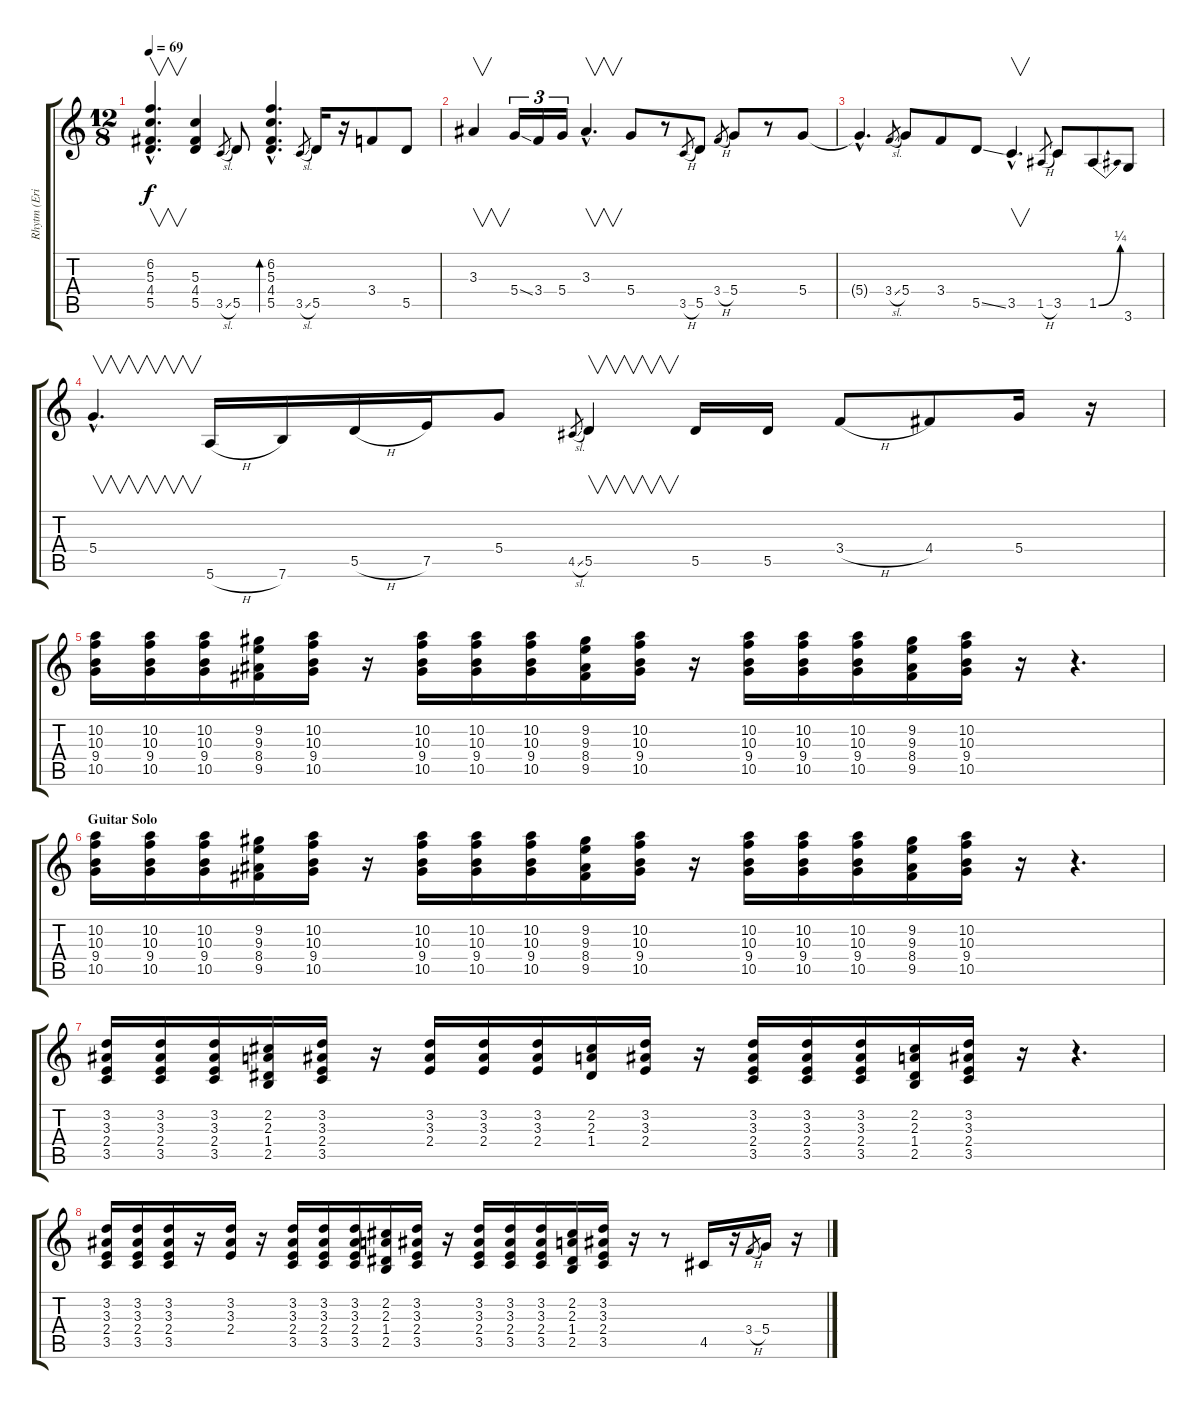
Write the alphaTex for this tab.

\track ("Rhytm (Eric Clapton)" "Rhytm (Eri") {instrument distortionguitar}
\staff {score tabs}
\tuning (E4 B3 G3 D3 A2 E2) {hide}
\ts (12 8)
\tempo 69
\clef g2
\ks c
(6.2{hac} 5.3{hac} 4.4{hac} 5.5{hac}).4{v d dy f} (5.3 4.4 5.5).4 3.5{sl}.8{gr} 5.5.8 (6.2{hac} 5.3{hac} 4.4{hac} 5.5{hac}).4{d bd 60} 3.5{sl}.8{gr} 5.5.16 r.16 3.4.8 5.5.8 |
3.3.4{v} 5.4{ss}.16{tu (3 2)} 3.4.16{tu (3 2)} 5.4.16{tu (3 2)} 3.3{hac}.4{v d} 5.4.8 r.8 3.5{h}.8{gr} 5.5.8 3.4{h}.8{gr} 5.4.8 r.8 5.4.8 |
5.4{hac t}.4{d} 3.4{sl}.8{gr} 5.4.8 3.4.8 5.5{ss}.8 3.5{hac}.4{v d} 1.5{h}.8{gr} 3.5.8 1.5{be (bend 0 0 60 1)}.8 3.6.8 |
5.4{hac}.4{v d} 5.6{h}.16 7.6.16 5.5{h}.16 7.5.16 5.4.8 4.5{sl}.8{gr} 5.5.4{v} 5.5.16 5.5.16 3.4{h}.8 4.4.8 5.4.16 r.16 |
(10.2 10.3 9.4 10.5).16 (10.2 10.3 9.4 10.5).16 (10.2 10.3 9.4 10.5).16 (9.2 9.3 8.4 9.5).16 (10.2 10.3 9.4 10.5).16 r.16 (10.2 10.3 9.4 10.5).16 (10.2 10.3 9.4 10.5).16 (10.2 10.3 9.4 10.5).16 (9.2 9.3 8.4 9.5).16 (10.2 10.3 9.4 10.5).16 r.16 (10.2 10.3 9.4 10.5).16 (10.2 10.3 9.4 10.5).16 (10.2 10.3 9.4 10.5).16 (9.2 9.3 8.4 9.5).16 (10.2 10.3 9.4 10.5).16 r.16 r.4{d} |
\section ("" "Guitar Solo")
(10.2 10.3 9.4 10.5).16 (10.2 10.3 9.4 10.5).16 (10.2 10.3 9.4 10.5).16 (9.2 9.3 8.4 9.5).16 (10.2 10.3 9.4 10.5).16 r.16 (10.2 10.3 9.4 10.5).16 (10.2 10.3 9.4 10.5).16 (10.2 10.3 9.4 10.5).16 (9.2 9.3 8.4 9.5).16 (10.2 10.3 9.4 10.5).16 r.16 (10.2 10.3 9.4 10.5).16 (10.2 10.3 9.4 10.5).16 (10.2 10.3 9.4 10.5).16 (9.2 9.3 8.4 9.5).16 (10.2 10.3 9.4 10.5).16 r.16 r.4{d} |
(3.2 3.3 2.4 3.5).16 (3.2 3.3 2.4 3.5).16 (3.2 3.3 2.4 3.5).16 (2.2 2.3 1.4 2.5).16 (3.2 3.3 2.4 3.5).16 r.16 (3.2 3.3 2.4).16 (3.2 3.3 2.4).16 (3.2 3.3 2.4).16 (2.2 2.3 1.4).16 (3.2 3.3 2.4).16 r.16 (3.2 3.3 2.4 3.5).16 (3.2 3.3 2.4 3.5).16 (3.2 3.3 2.4 3.5).16 (2.2 2.3 1.4 2.5).16 (3.2 3.3 2.4 3.5).16 r.16 r.4{d} |
(3.2 3.3 2.4 3.5).16 (3.2 3.3 2.4 3.5).16 (3.2 3.3 2.4 3.5).16 r.16 (3.2 3.3 2.4).16 r.16 (3.2 3.3 2.4 3.5).16 (3.2 3.3 2.4 3.5).16 (3.2 3.3 2.4 3.5).16 (2.2 2.3 1.4 2.5).16 (3.2 3.3 2.4 3.5).16 r.16 (3.2 3.3 2.4 3.5).16 (3.2 3.3 2.4 3.5).16 (3.2 3.3 2.4 3.5).16 (2.2 2.3 1.4 2.5).16 (3.2 3.3 2.4 3.5).16 r.16 r.8 4.5.16 r.16 3.4{h}.8{gr} 5.4.16 r.16
